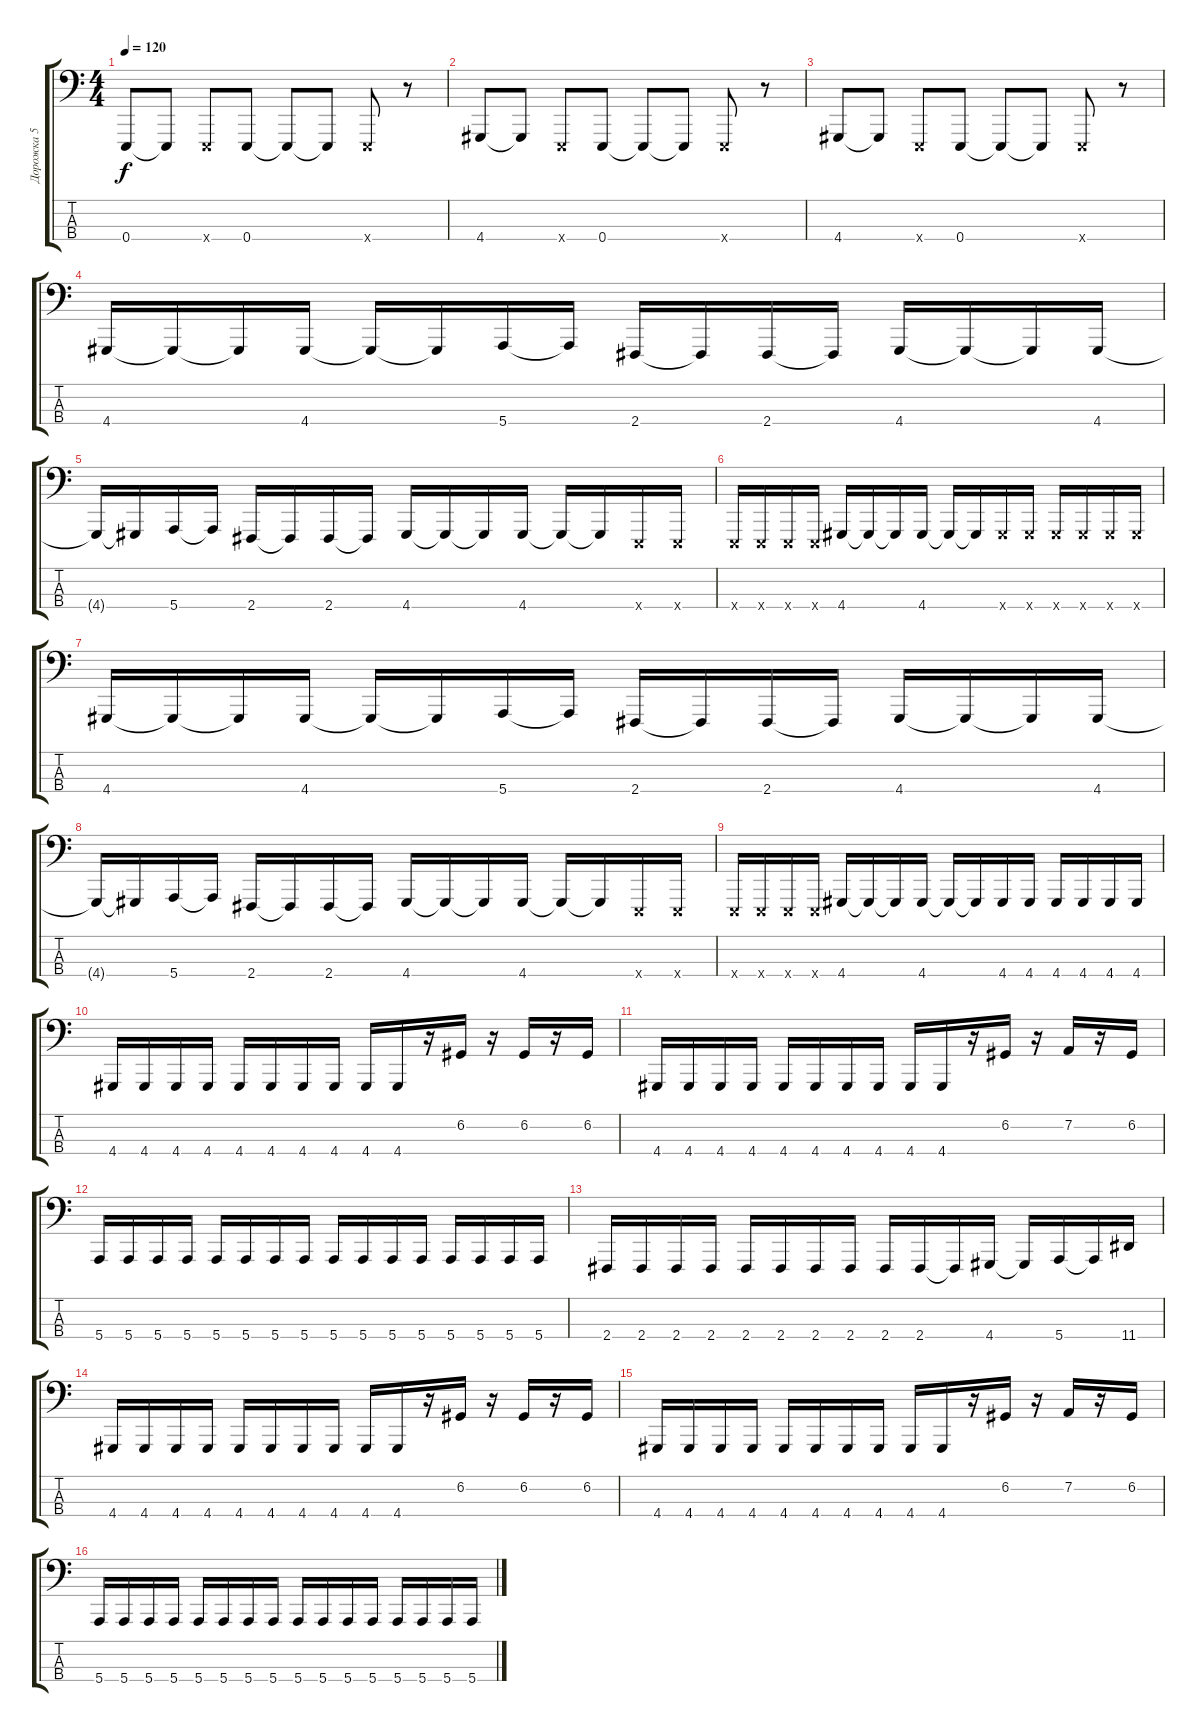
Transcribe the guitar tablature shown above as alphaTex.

\track ("Дорожка 5" "Дорожка 5") {instrument lead2sawtooth}
\staff {score tabs}
\tuning (G2 D2 A1 E1) {hide}
\ts (4 4)
\tempo 120
\clef f4
\ks c
0.4.8{dy f} 0.4{t}.8 0.4{x}.8 0.4.8 0.4{t}.8 0.4{t}.8 0.4{x}.8 r.8 |
4.4.8 4.4{t}.8 0.4{x}.8 0.4.8 0.4{t}.8 0.4{t}.8 0.4{x}.8 r.8 |
4.4.8 4.4{t}.8 0.4{x}.8 0.4.8 0.4{t}.8 0.4{t}.8 0.4{x}.8 r.8 |
4.4.16 4.4{t}.16 4.4{t}.16 4.4.16 4.4{t}.16 4.4{t}.16 5.4.16 5.4{t}.16 2.4.16 2.4{t}.16 2.4.16 2.4{t}.16 4.4.16 4.4{t}.16 4.4{t}.16 4.4.16 |
4.4{t}.16 4.4{t}.16 5.4.16 5.4{t}.16 2.4.16 2.4{t}.16 2.4.16 2.4{t}.16 4.4.16 4.4{t}.16 4.4{t}.16 4.4.16 4.4{t}.16 4.4{t}.16 0.4{x}.16 0.4{x}.16 |
0.4{x}.16 0.4{x}.16 0.4{x}.16 0.4{x}.16 4.4.16 4.4{t}.16 4.4{t}.16 4.4.16 4.4{t}.16 4.4{t}.16 4.4{x}.16 4.4{x}.16 4.4{x}.16 4.4{x}.16 4.4{x}.16 4.4{x}.16 |
4.4.16 4.4{t}.16 4.4{t}.16 4.4.16 4.4{t}.16 4.4{t}.16 5.4.16 5.4{t}.16 2.4.16 2.4{t}.16 2.4.16 2.4{t}.16 4.4.16 4.4{t}.16 4.4{t}.16 4.4.16 |
4.4{t}.16 4.4{t}.16 5.4.16 5.4{t}.16 2.4.16 2.4{t}.16 2.4.16 2.4{t}.16 4.4.16 4.4{t}.16 4.4{t}.16 4.4.16 4.4{t}.16 4.4{t}.16 0.4{x}.16 0.4{x}.16 |
0.4{x}.16 0.4{x}.16 0.4{x}.16 0.4{x}.16 4.4.16 4.4{t}.16 4.4{t}.16 4.4.16 4.4{t}.16 4.4{t}.16 4.4.16 4.4.16 4.4.16 4.4.16 4.4.16 4.4.16 |
4.4.16 4.4.16 4.4.16 4.4.16 4.4.16 4.4.16 4.4.16 4.4.16 4.4.16 4.4.16 r.16 6.2.16 r.16 6.2.16 r.16 6.2.16 |
4.4.16 4.4.16 4.4.16 4.4.16 4.4.16 4.4.16 4.4.16 4.4.16 4.4.16 4.4.16 r.16 6.2.16 r.16 7.2.16 r.16 6.2.16 |
5.4.16 5.4.16 5.4.16 5.4.16 5.4.16 5.4.16 5.4.16 5.4.16 5.4.16 5.4.16 5.4.16 5.4.16 5.4.16 5.4.16 5.4.16 5.4.16 |
2.4.16 2.4.16 2.4.16 2.4.16 2.4.16 2.4.16 2.4.16 2.4.16 2.4.16 2.4.16 2.4{t}.16 4.4.16 4.4{t}.16 5.4.16 5.4{t}.16 11.4.16 |
4.4.16 4.4.16 4.4.16 4.4.16 4.4.16 4.4.16 4.4.16 4.4.16 4.4.16 4.4.16 r.16 6.2.16 r.16 6.2.16 r.16 6.2.16 |
4.4.16 4.4.16 4.4.16 4.4.16 4.4.16 4.4.16 4.4.16 4.4.16 4.4.16 4.4.16 r.16 6.2.16 r.16 7.2.16 r.16 6.2.16 |
5.4.16 5.4.16 5.4.16 5.4.16 5.4.16 5.4.16 5.4.16 5.4.16 5.4.16 5.4.16 5.4.16 5.4.16 5.4.16 5.4.16 5.4.16 5.4.16
